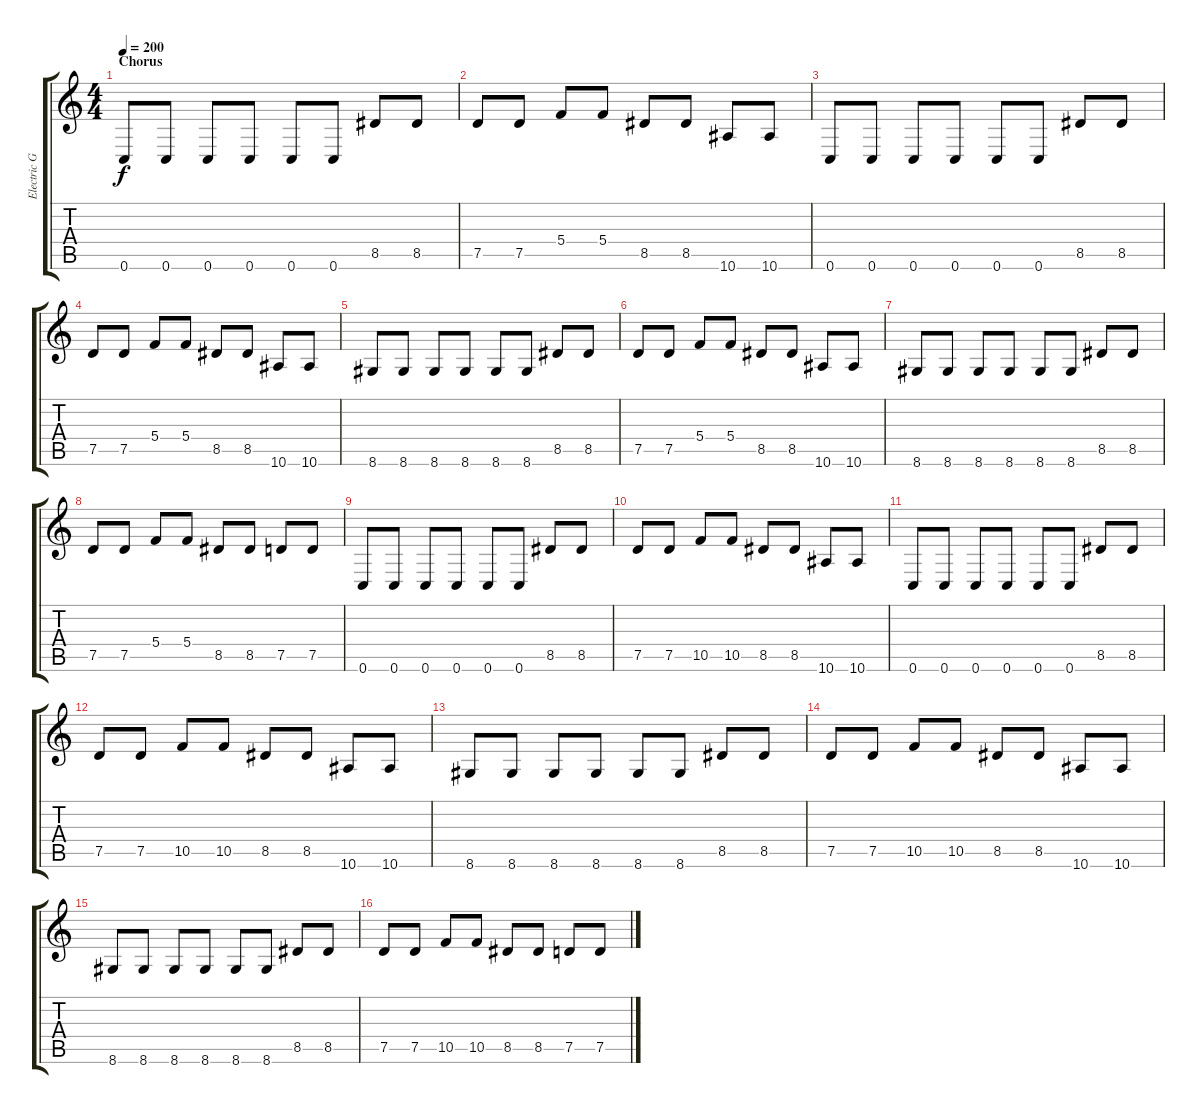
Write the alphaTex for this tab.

\track ("Electric Guitar 1" "Electric G") {instrument distortionguitar}
\staff {score tabs}
\tuning (D4 A3 F3 C3 G2 C2) {hide}
\ts (4 4)
\section ("" "Chorus")
\tempo 200
\clef g2
\ks c
0.6.8{dy f} 0.6.8 0.6.8 0.6.8 0.6.8 0.6.8 8.5.8 8.5.8 |
7.5.8 7.5.8 5.4.8 5.4.8 8.5.8 8.5.8 10.6.8 10.6.8 |
0.6.8 0.6.8 0.6.8 0.6.8 0.6.8 0.6.8 8.5.8 8.5.8 |
7.5.8 7.5.8 5.4.8 5.4.8 8.5.8 8.5.8 10.6.8 10.6.8 |
8.6.8 8.6.8 8.6.8 8.6.8 8.6.8 8.6.8 8.5.8 8.5.8 |
7.5.8 7.5.8 5.4.8 5.4.8 8.5.8 8.5.8 10.6.8 10.6.8 |
8.6.8 8.6.8 8.6.8 8.6.8 8.6.8 8.6.8 8.5.8 8.5.8 |
7.5.8 7.5.8 5.4.8 5.4.8 8.5.8 8.5.8 7.5.8 7.5.8 |
0.6.8 0.6.8 0.6.8 0.6.8 0.6.8 0.6.8 8.5.8 8.5.8 |
7.5.8 7.5.8 10.5.8 10.5.8 8.5.8 8.5.8 10.6.8 10.6.8 |
0.6.8 0.6.8 0.6.8 0.6.8 0.6.8 0.6.8 8.5.8 8.5.8 |
7.5.8 7.5.8 10.5.8 10.5.8 8.5.8 8.5.8 10.6.8 10.6.8 |
8.6.8 8.6.8 8.6.8 8.6.8 8.6.8 8.6.8 8.5.8 8.5.8 |
7.5.8 7.5.8 10.5.8 10.5.8 8.5.8 8.5.8 10.6.8 10.6.8 |
8.6.8 8.6.8 8.6.8 8.6.8 8.6.8 8.6.8 8.5.8 8.5.8 |
7.5.8 7.5.8 10.5.8 10.5.8 8.5.8 8.5.8 7.5.8 7.5.8
